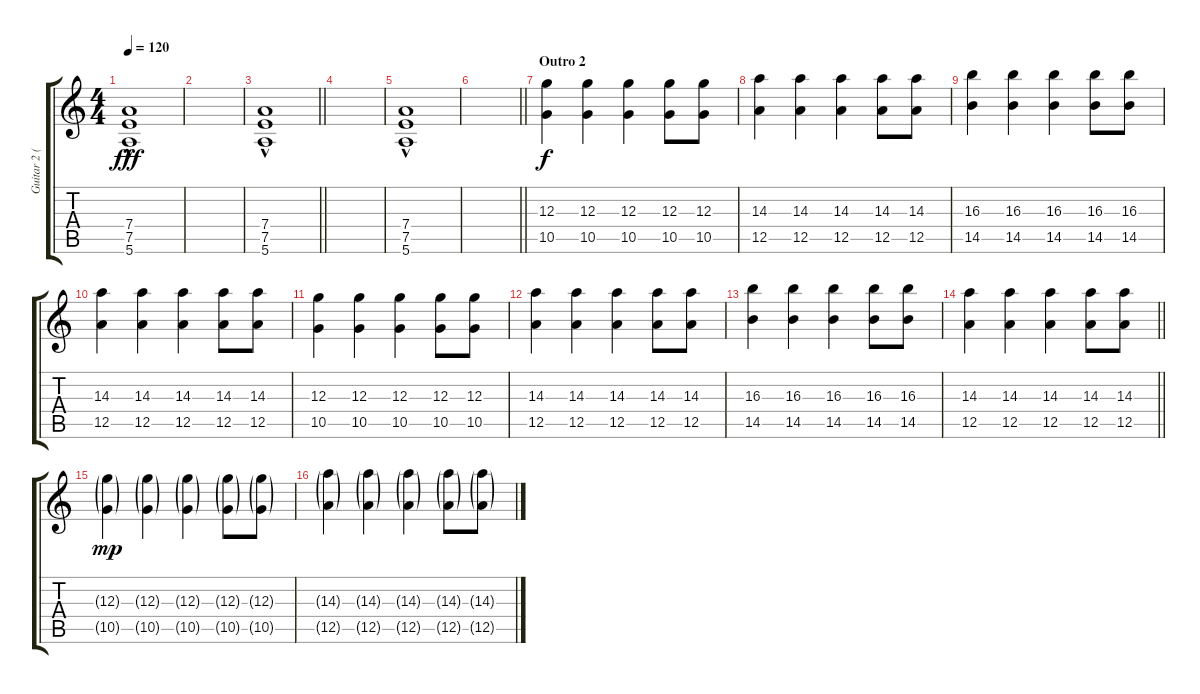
\track ("Guitar 2 (Nick McCarthy)" "Guitar 2 (") {instrument electricguitarclean}
\staff {score tabs}
\tuning (E4 B3 G3 D3 A2 E2) {hide}
\ts (4 4)
\tempo 120
\clef g2
\ks c
(7.4{hac} 7.5{hac} 5.6{hac}).1{dy fff} |
|
\barLineRight lightlight
(7.4{hac} 7.5{hac} 5.6{hac}).1 |
|
(7.4{hac} 7.5{hac} 5.6{hac}).1 |
\barLineRight lightlight
|
\section ("" "Outro 2")
(12.3 10.5).4{dy f volume 8 instrument accordion} (12.3 10.5).4 (12.3 10.5).4 (12.3 10.5).8 (12.3 10.5).8 |
(14.3 12.5).4 (14.3 12.5).4 (14.3 12.5).4 (14.3 12.5).8 (14.3 12.5).8 |
(16.3 14.5).4 (16.3 14.5).4 (16.3 14.5).4 (16.3 14.5).8 (16.3 14.5).8 |
(14.3 12.5).4 (14.3 12.5).4 (14.3 12.5).4 (14.3 12.5).8 (14.3 12.5).8 |
(12.3 10.5).4 (12.3 10.5).4 (12.3 10.5).4 (12.3 10.5).8 (12.3 10.5).8 |
(14.3 12.5).4 (14.3 12.5).4 (14.3 12.5).4 (14.3 12.5).8 (14.3 12.5).8 |
(16.3 14.5).4 (16.3 14.5).4 (16.3 14.5).4 (16.3 14.5).8 (16.3 14.5).8 |
\barLineRight lightlight
(14.3 12.5).4 (14.3 12.5).4 (14.3 12.5).4 (14.3 12.5).8 (14.3 12.5).8 |
(12.3{g} 10.5{g}).4{dy mp} (12.3{g} 10.5{g}).4 (12.3{g} 10.5{g}).4 (12.3{g} 10.5{g}).8 (12.3{g} 10.5{g}).8 |
(14.3{g} 12.5{g}).4 (14.3{g} 12.5{g}).4 (14.3{g} 12.5{g}).4 (14.3{g} 12.5{g}).8 (14.3{g} 12.5{g}).8
